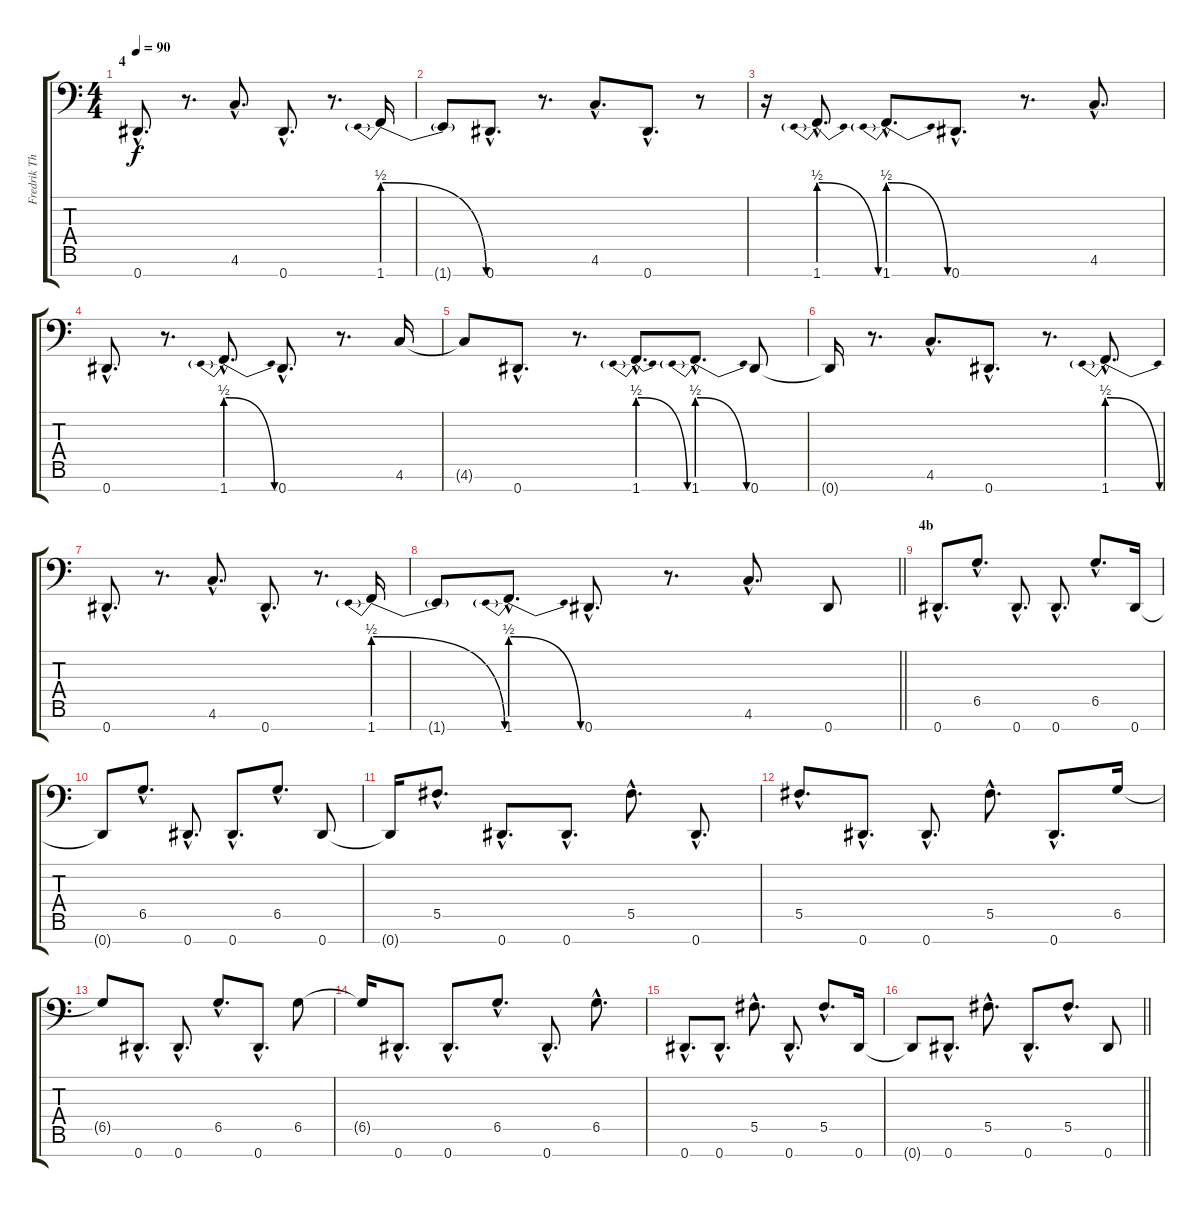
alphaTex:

\track ("Fredrik Thordendal" "Fredrik Th") {instrument distortionguitar}
\staff {score tabs}
\tuning (Ab3 E3 B2 Gb2 Db2 Ab1 Eb1) {hide}
\ts (4 4)
\section ("" "4")
\tempo 90
\clef f4
\ks c
0.7{hac}.8{d dy f} r.8{d} 4.6{hac}.8{d} 0.7{hac}.8{d} r.8{d} 1.7{be (prebendrelease 0 2 60 0)}.16 |
1.7{t}.8 0.7{hac}.8{d} r.8{d} 4.6{hac}.8{d} 0.7{hac}.8{d} r.8 |
r.16 1.7{be (prebendrelease 0 2 60 0) hac}.8{d} 1.7{be (prebendrelease 0 2 60 0) hac}.8{d} 0.7{hac}.8{d} r.8{d} 4.6{hac}.8{d} |
0.7{hac}.8{d} r.8{d} 1.7{be (prebendrelease 0 2 60 0) hac}.8{d} 0.7{hac}.8{d} r.8{d} 4.6.16 |
4.6{t}.8 0.7{hac}.8{d} r.8{d} 1.7{be (prebendrelease 0 2 60 0) hac}.8{d} 1.7{be (prebendrelease 0 2 60 0) hac}.8{d} 0.7.8 |
0.7{t}.16 r.8{d} 4.6{hac}.8{d} 0.7{hac}.8{d} r.8{d} 1.7{be (prebendrelease 0 2 60 0) hac}.8{d} |
0.7{hac}.8{d} r.8{d} 4.6{hac}.8{d} 0.7{hac}.8{d} r.8{d} 1.7{be (prebendrelease 0 2 60 0)}.16 |
\barLineRight lightlight
1.7{t}.8 1.7{be (prebendrelease 0 2 60 0) hac}.8{d} 0.7{hac}.8{d} r.8{d} 4.6{hac}.8{d} 0.7.8 |
\section ("" "4b")
0.7{hac}.8{d} 6.5{hac}.8{d} 0.7{hac}.8{d} 0.7{hac}.8{d} 6.5{hac}.8{d} 0.7.16 |
0.7{t}.8 6.5{hac}.8{d} 0.7{hac}.8{d} 0.7{hac}.8{d} 6.5{hac}.8{d} 0.7.8 |
0.7{t}.16 5.5{hac}.8{d} 0.7{hac}.8{d} 0.7{hac}.8{d} 5.5{hac}.8{d} 0.7{hac}.8{d} |
5.5{hac}.8{d} 0.7{hac}.8{d} 0.7{hac}.8{d} 5.5{hac}.8{d} 0.7{hac}.8{d} 6.5.16 |
6.5{t}.8 0.7{hac}.8{d} 0.7{hac}.8{d} 6.5{hac}.8{d} 0.7{hac}.8{d} 6.5.8 |
6.5{t}.16 0.7{hac}.8{d} 0.7{hac}.8{d} 6.5{hac}.8{d} 0.7{hac}.8{d} 6.5{hac}.8{d} |
0.7{hac}.8{d} 0.7{hac}.8{d} 5.5{hac}.8{d} 0.7{hac}.8{d} 5.5{hac}.8{d} 0.7.16 |
\barLineRight lightlight
0.7{t}.8 0.7{hac}.8{d} 5.5{hac}.8{d} 0.7{hac}.8{d} 5.5{hac}.8{d} 0.7.8
